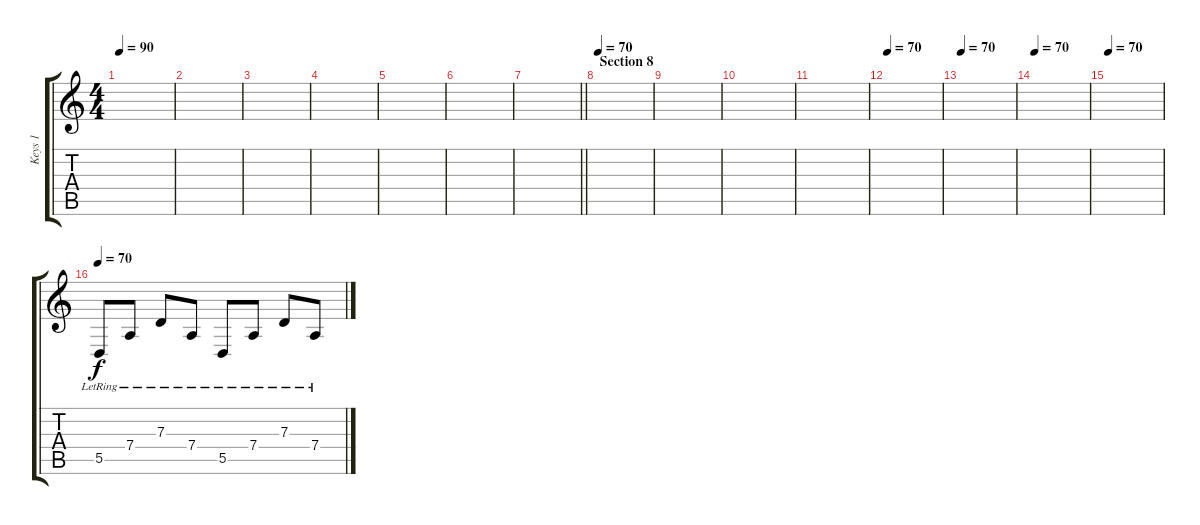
\track ("Keys 1" "Keys 1") {instrument acousticgrandpiano}
\staff {score tabs}
\tuning (E4 B3 G3 D3 A2 D2) {hide}
\ts (4 4)
\tempo 90
\clef g2
\ks c
|
|
|
|
|
|
\barLineRight lightlight
|
\section ("" "Section 8")
\tempo 70
|
|
|
|
\tempo 70
|
\tempo 70
|
\tempo 70
|
\tempo 70
|
\tempo 70
5.5{lr}.8 7.4{lr}.8 7.3{lr}.8 7.4{lr}.8 5.5{lr}.8 7.4{lr}.8 7.3{lr}.8 7.4{lr}.8
